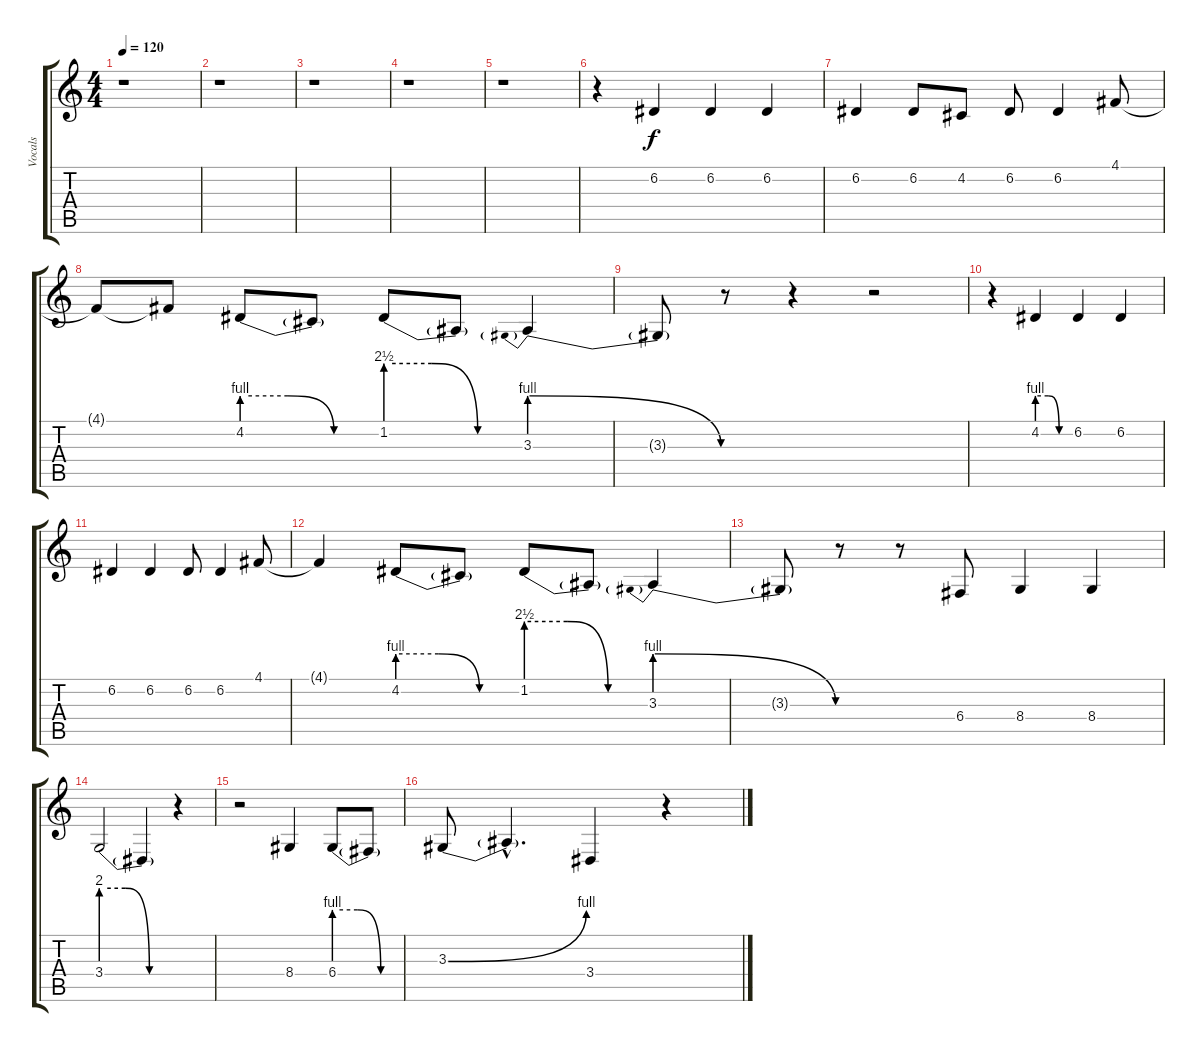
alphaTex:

\track ("Vocals" "Vocals") {instrument lead2sawtooth}
\staff {score tabs}
\tuning (D4 A3 F3 C3 G2 D2) {hide}
\ts (4 4)
\tempo 120
\clef g2
\ks c
r.1{dy f} |
r.1 |
r.1 |
r.1 |
r.1 |
r.4 6.2.4 6.2.4 6.2.4 |
6.2.4 6.2.8 4.2.8 6.2.8 6.2.4 4.1.8 |
4.1{t}.8 4.1{t}.8 4.2{be (custom 0 4 20 4 40 0 60 0)}.8 4.2{t}.8 1.2{be (custom 0 10 20 10 40 0 60 0)}.8 1.2{t}.8 3.3{be (prebendrelease 0 4 60 0)}.4 |
3.3{t}.8 r.8 r.4 r.2 |
r.4 4.2{be (custom 0 4 20 4 40 0 60 0)}.4 6.2.4 6.2.4 |
6.2.4 6.2.4 6.2.8 6.2.4 4.1.8 |
4.1{t}.4 4.2{be (custom 0 4 20 4 40 0 60 0)}.8 4.2{t}.8 1.2{be (custom 0 10 20 10 40 0 60 0)}.8 1.2{t}.8 3.3{be (prebendrelease 0 4 60 0)}.4 |
3.3{t}.8 r.8 r.8 6.4.8 8.4.4 8.4.4 |
3.4{be (custom 0 8 20 8 40 0 60 0)}.2 3.4{t}.4 r.4 |
r.2 8.4.4 6.4{be (custom 0 4 20 4 40 0 60 0)}.8 6.4{t}.8 |
3.3{be (bend 0 0 60 4)}.8 3.3{hac t}.4{d} 3.4.4 r.4
